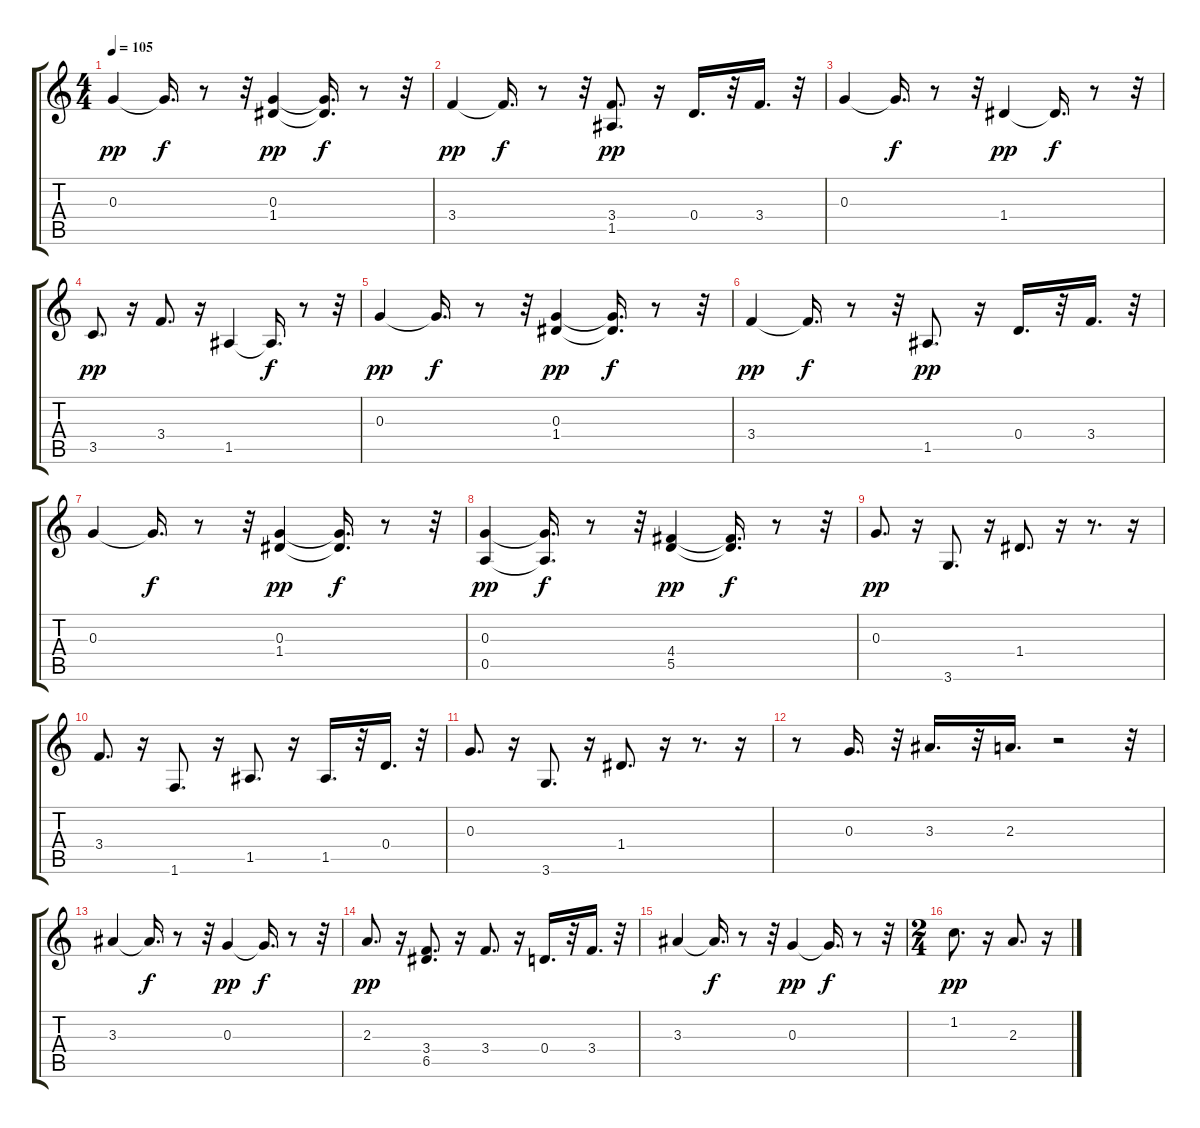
\track "" {instrument acousticguitarsteel}
\staff {score tabs}
\tuning (E4 B3 G3 D3 A2 E2) {hide}
\ts (4 4)
\tempo 105
\clef g2
\ks c
0.3.4{dy pp} 0.3{t}.16{d dy f} r.8 r.32 (0.3 1.4).4{dy pp} (0.3{t} 1.4{t}).16{d dy f} r.8 r.32 |
3.4.4{dy pp} 3.4{t}.16{d dy f} r.8 r.32 (3.4 1.5).8{d dy pp} r.16 0.4.16{d} r.32 3.4.16{d} r.32 |
0.3.4 0.3{t}.16{d dy f} r.8 r.32 1.4.4{dy pp} 1.4{t}.16{d dy f} r.8 r.32 |
3.5.8{d dy pp} r.16 3.4.8{d} r.16 1.5.4 1.5{t}.16{d dy f} r.8 r.32 |
0.3.4{dy pp} 0.3{t}.16{d dy f} r.8 r.32 (0.3 1.4).4{dy pp} (0.3{t} 1.4{t}).16{d dy f} r.8 r.32 |
3.4.4{dy pp} 3.4{t}.16{d dy f} r.8 r.32 1.5.8{d dy pp} r.16 0.4.16{d} r.32 3.4.16{d} r.32 |
0.3.4 0.3{t}.16{d dy f} r.8 r.32 (0.3 1.4).4{dy pp} (0.3{t} 1.4{t}).16{d dy f} r.8 r.32 |
(0.3 0.5).4{dy pp} (0.3{t} 0.5{t}).16{d dy f} r.8 r.32 (4.4 5.5).4{dy pp} (4.4{t} 5.5{t}).16{d dy f} r.8 r.32 |
0.3.8{d dy pp} r.16 3.6.8{d} r.16 1.4.8{d} r.16 r.8{d} r.16 |
3.4.8{d} r.16 1.6.8{d} r.16 1.5.8{d} r.16 1.5.16{d} r.32 0.4.16{d} r.32 |
0.3.8{d} r.16 3.6.8{d} r.16 1.4.8{d} r.16 r.8{d} r.16 |
r.8 0.3.16{d} r.32 3.3.16{d} r.32 2.3.16{d} r.2 r.32 |
3.3.4 3.3{t}.16{d dy f} r.8 r.32 0.3.4{dy pp} 0.3{t}.16{d dy f} r.8 r.32 |
2.3.8{d dy pp} r.16 (3.4 6.5).8{d} r.16 3.4.8{d} r.16 0.4.16{d} r.32 3.4.16{d} r.32 |
3.3.4 3.3{t}.16{d dy f} r.8 r.32 0.3.4{dy pp} 0.3{t}.16{d dy f} r.8 r.32 |
\ts (2 4)
1.2.8{d dy pp} r.16 2.3.8{d} r.16
